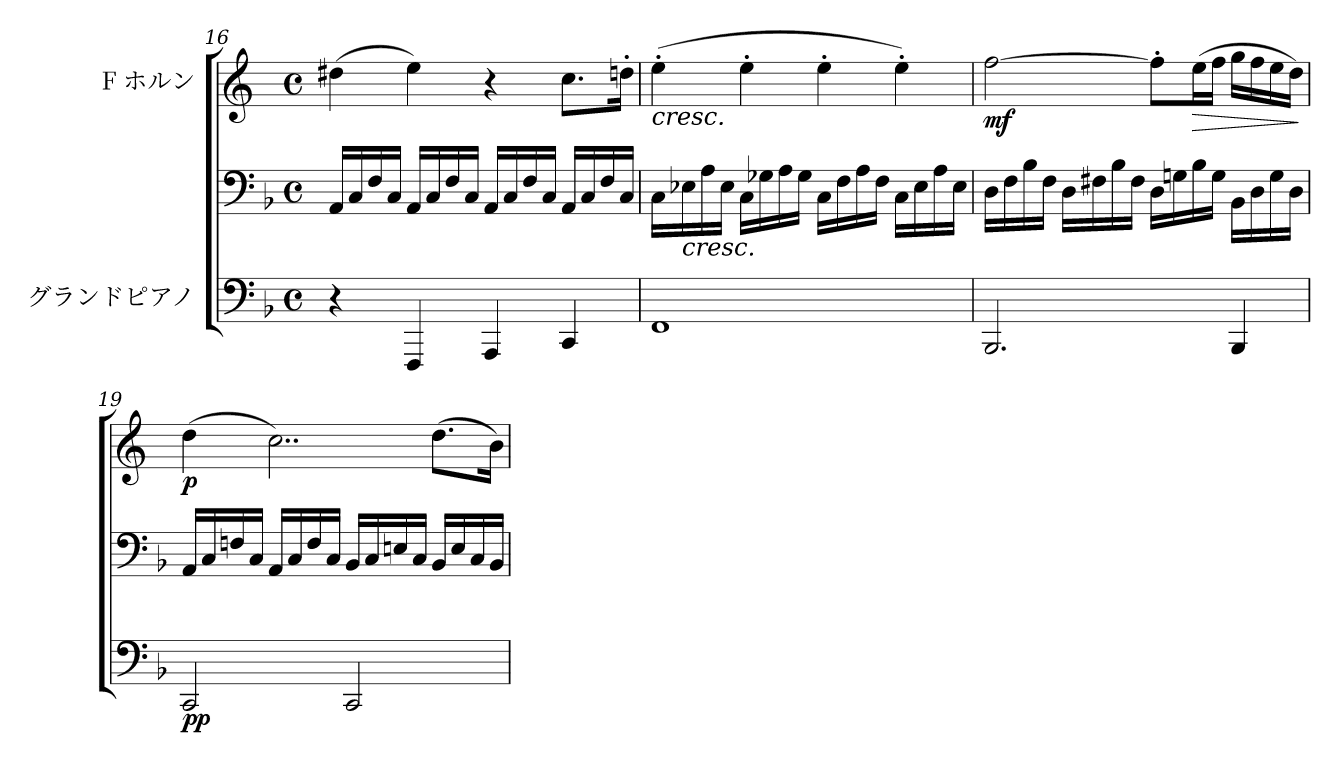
**kern	**kern	**dynam	**kern	**dynam
*part2	*part2	*part2	*part1	*part1
*staff3	*staff2	*staff2/3	*staff1	*staff1
*I"グランドピアノ	*	*	*I"F ホルン	*
*clefF4	*clefF4	*	*clefG2	*
*	*	*	*ITrd4c7	*
*k[b-]	*k[b-]	*	*k[b-]	*
*M4/4	*M4/4	*	*M4/4	*
*met(c)	*met(c)	*	*met(c)	*
=16	=16	=16	=16	=16
4r	16AA/LL	.	(>4g#X\	.
.	16C/	.	.	.
.	16F/	.	.	.
.	16C/JJ	.	.	.
4FFF/	16AA/LL	.	4a\)	.
.	16C/	.	.	.
.	16F/	.	.	.
.	16C/JJ	.	.	.
4AAA/	16AA/LL	.	4r	.
.	16C/	.	.	.
.	16F/	.	.	.
.	16C/JJ	.	.	.
4CC/	16AA/LL	.	8.f\L	.
.	16C/	.	.	.
.	16F/	.	.	.
.	16C/JJ	.	16gn'\Jk	.
!!LO:LB:g=z
=17	=17	=17	=17	=17
!	!	!	!LO:TX:b:i:t=cresc.	!
1FF	16C\LL	.	(>4a'\	.
!	!LO:TX:b:i:t=cresc.	!	!	!
.	16E-X\	.	.	.
.	16A\	.	.	.
.	16E-\JJ	.	.	.
.	16C\LL	.	4a'\	.
.	16G-X\	.	.	.
.	16A\	.	.	.
.	16G-\JJ	.	.	.
.	16C\LL	.	4a'\	.
.	16F\	.	.	.
.	16A\	.	.	.
.	16F\JJ	.	.	.
.	16C\LL	.	4a'\)	.
.	16E-\	.	.	.
.	16A\	.	.	.
.	16E-\JJ	.	.	.
=18	=18	=18	=18	=18
!	!	!LO:DY:b=2	!	!
!	!	!LO:DY:n=1:b	!	!LO:DY:b
2.BBB-/	16D\LL	mf mf	[2b-\	mf
.	16F\	.	.	.
.	16B-\	.	.	.
.	16F\JJ	.	.	.
.	16D\LL	.	.	.
.	16F#X\	.	.	.
.	16B-\	.	.	.
.	16F#\JJ	.	.	.
.	16D\LL	.	8b-'\L]	.
.	16Gn\	.	.	.
!	!	!	!	!LO:HP:b
.	16B-\	.	(>16a\L	>
.	16G\JJ	.	16b-\JJ	.
4BBB-/	16BB-\LL	.	16cc\LL	.
.	16D\	.	16b-\	.
.	16G\	.	16a\	.
.	16D\JJ	.	16g\JJ)	.
.	.	.	.	]
=19	=19	=19	=19	=19
!	!	!LO:DY:b=2	!	!
!	!	!LO:DY:n=1:b	!	!LO:DY:b
2CC/	16AA/LL	p p	(>4g\	p
.	16C/	.	.	.
.	16Fn/	.	.	.
.	16C/JJ	.	.	.
!	!	!	!LO:N:head=open	!
.	16AA/LL	.	4..f\)	.
.	16C/	.	.	.
.	16F/	.	.	.
.	16C/JJ	.	.	.
2CC/	16BB-/LL	.	.	.
.	16C/	.	.	.
.	16En/	.	.	.
.	16C/JJ	.	16ryy	.
.	16BB-/LL	.	(>8.g\L	.
.	16E/	.	.	.
.	16C/	.	.	.
.	16BB-/JJ	.	16e\Jk)	.
=	=	=	=	=
*-	*-	*-	*-	*-
